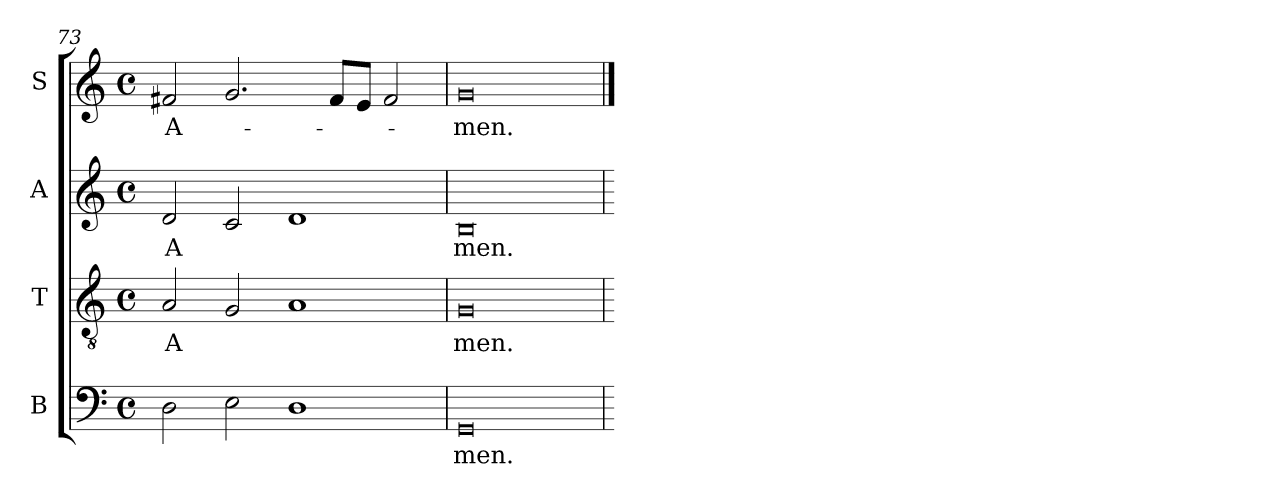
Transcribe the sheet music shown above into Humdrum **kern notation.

**kern	**text	**kern	**text	**kern	**text	**kern	**text
*part4	*part4	*part3	*part3	*part2	*part2	*part1	*part1
*staff4	*staff4	*staff3	*staff3	*staff2	*staff2	*staff1	*staff1
*I"B	*	*I"T	*	*I"A	*	*I"S	*
*I'B	*	*I'T	*	*I'A	*	*I'S	*
*clefF4	*	*clefGv2	*	*clefG2	*	*clefG2	*
*M4/4	*	*M4/4	*	*M4/4	*	*M4/4	*
*met(c)	*	*met(c)	*	*met(c)	*	*met(c)	*
=73	=73	=73	=73	=73	=73	=73	=73
!	!	!	!LO:LY:b:cj	!	!LO:LY:b:cj	!	!LO:LY:b:cj
2D\	.	2A/	A	2d/	A	2f#X/	A-
2E\	.	2G/	.	2c/	.	2.g/	.
1D	.	1A	.	1d	.	.	.
.	.	.	.	.	.	8f#/L	.
.	.	.	.	.	.	8e/J	.
.	.	.	.	.	.	2f#/	.
=74	=74	=74	=74	=74	=74	=74	=74
!	!LO:LY:b:cj	!	!LO:LY:b:cj	!	!LO:LY:b:cj	!	!LO:LY:b:cj
0GG	-men.	0G	men.	0B	men.	0g	-men.
=	==	=	==	=	==	==	==
*-	*-	*-	*-	*-	*-	*-	*-
